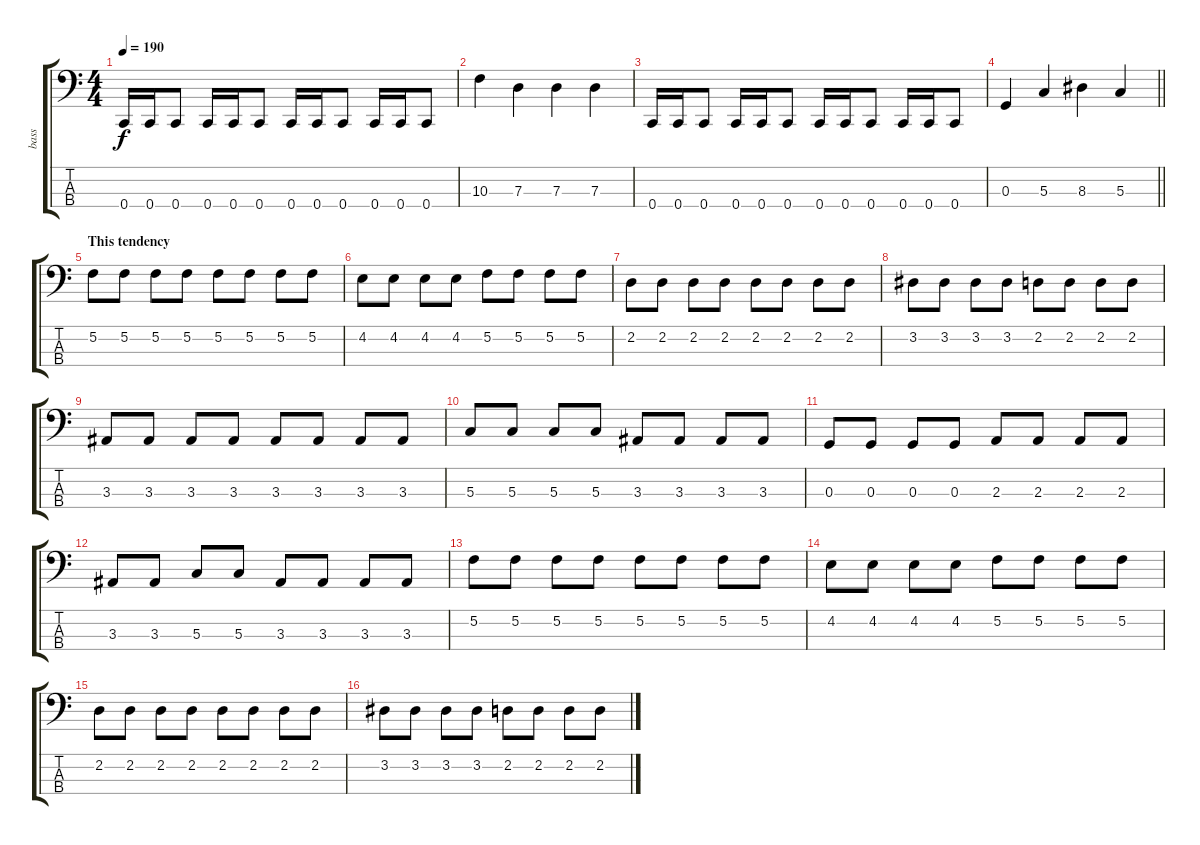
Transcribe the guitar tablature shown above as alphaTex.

\track ("bass" "bass") {instrument electricbassfinger}
\staff {score tabs}
\tuning (F2 C2 G1 C1) {hide}
\ts (4 4)
\tempo 190
\clef f4
\ks c
0.4.16{dy f} 0.4.16 0.4.8 0.4.16 0.4.16 0.4.8 0.4.16 0.4.16 0.4.8 0.4.16 0.4.16 0.4.8 |
10.3.4 7.3.4 7.3.4 7.3.4 |
0.4.16 0.4.16 0.4.8 0.4.16 0.4.16 0.4.8 0.4.16 0.4.16 0.4.8 0.4.16 0.4.16 0.4.8 |
\barLineRight lightlight
0.3.4 5.3.4 8.3.4 5.3.4 |
\section ("" "This tendency")
5.2.8 5.2.8 5.2.8 5.2.8 5.2.8 5.2.8 5.2.8 5.2.8 |
4.2.8 4.2.8 4.2.8 4.2.8 5.2.8 5.2.8 5.2.8 5.2.8 |
2.2.8 2.2.8 2.2.8 2.2.8 2.2.8 2.2.8 2.2.8 2.2.8 |
3.2.8 3.2.8 3.2.8 3.2.8 2.2.8 2.2.8 2.2.8 2.2.8 |
3.3.8 3.3.8 3.3.8 3.3.8 3.3.8 3.3.8 3.3.8 3.3.8 |
5.3.8 5.3.8 5.3.8 5.3.8 3.3.8 3.3.8 3.3.8 3.3.8 |
0.3.8 0.3.8 0.3.8 0.3.8 2.3.8 2.3.8 2.3.8 2.3.8 |
3.3.8 3.3.8 5.3.8 5.3.8 3.3.8 3.3.8 3.3.8 3.3.8 |
5.2.8 5.2.8 5.2.8 5.2.8 5.2.8 5.2.8 5.2.8 5.2.8 |
4.2.8 4.2.8 4.2.8 4.2.8 5.2.8 5.2.8 5.2.8 5.2.8 |
2.2.8 2.2.8 2.2.8 2.2.8 2.2.8 2.2.8 2.2.8 2.2.8 |
3.2.8 3.2.8 3.2.8 3.2.8 2.2.8 2.2.8 2.2.8 2.2.8
